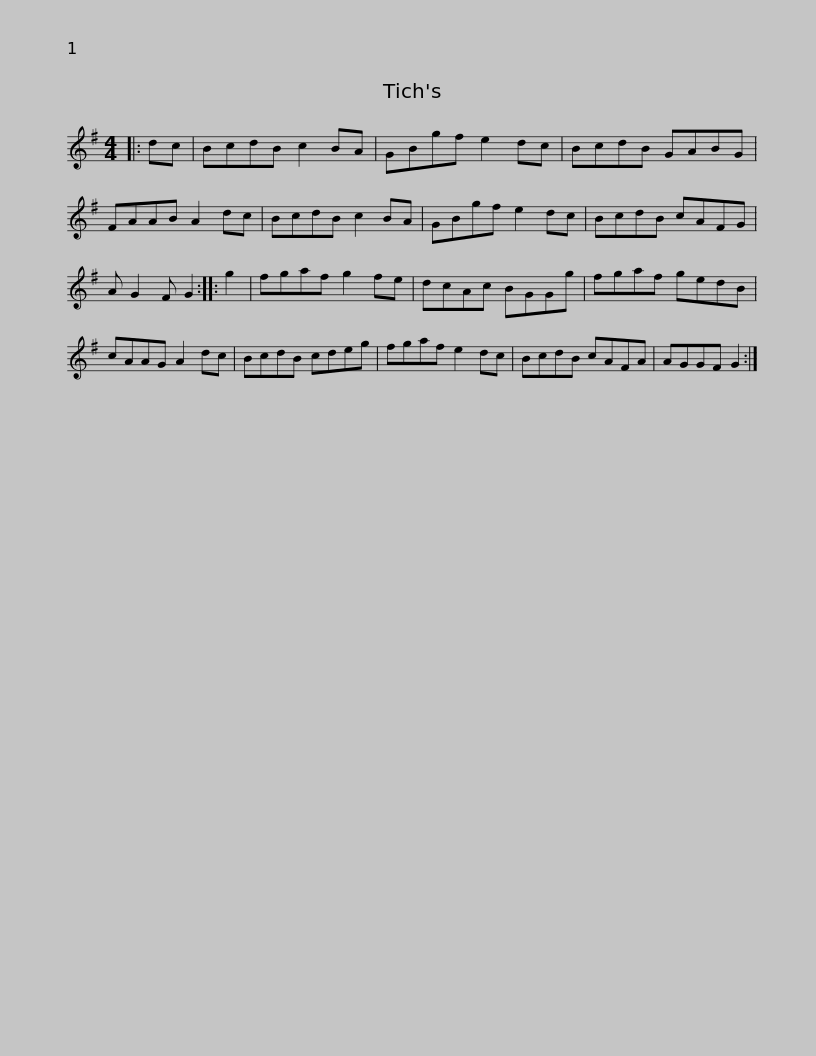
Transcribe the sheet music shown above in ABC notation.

X:1
L:1/8
M:4/4
I:linebreak $
K:G
V:1 treble
V:1
|: dc | BcdB c2 BA | GBgf e2 dc | BcdB GABG | FAAB A2 dc | %5
 BcdB c2 BA |$ GBgf e2 dc | BcdB cAFG | A G2 F G2 :: g2 | %10
 fgaf g2 fe | dcAc BGGg | fgaf gedB |$ cAAG A2 dc | BcdB cdeg | %15
 fgaf e2 dc | BcdB cAFA | AGGF G2 :| %18
